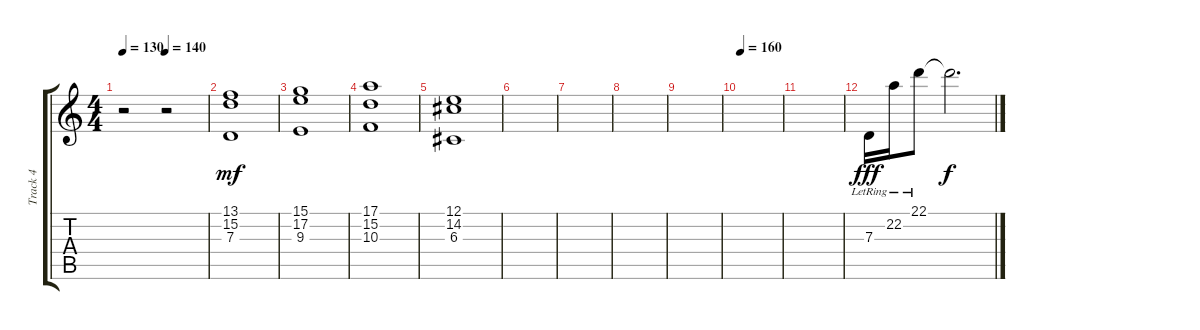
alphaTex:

\track ("Track 4" "Track 4") {instrument churchorgan}
\staff {score tabs}
\tuning (E4 B3 G3 D3 A2 D2) {hide}
\ts (4 4)
\tempo 130
\tempo (140 0.5)
\clef g2
\ks c
r.2{dy f} r.2 |
(13.1 15.2 7.3).1{dy mf instrument synthstrings2} |
(15.1 17.2 9.3).1 |
(17.1 15.2 10.3).1 |
(12.1 14.2 6.3).1 |
|
|
|
|
\tempo 160
|
|
7.3{lr}.16{dy fff} 22.2{lr}.16 22.1{lr}.8 22.1{t}.2{d dy f}
